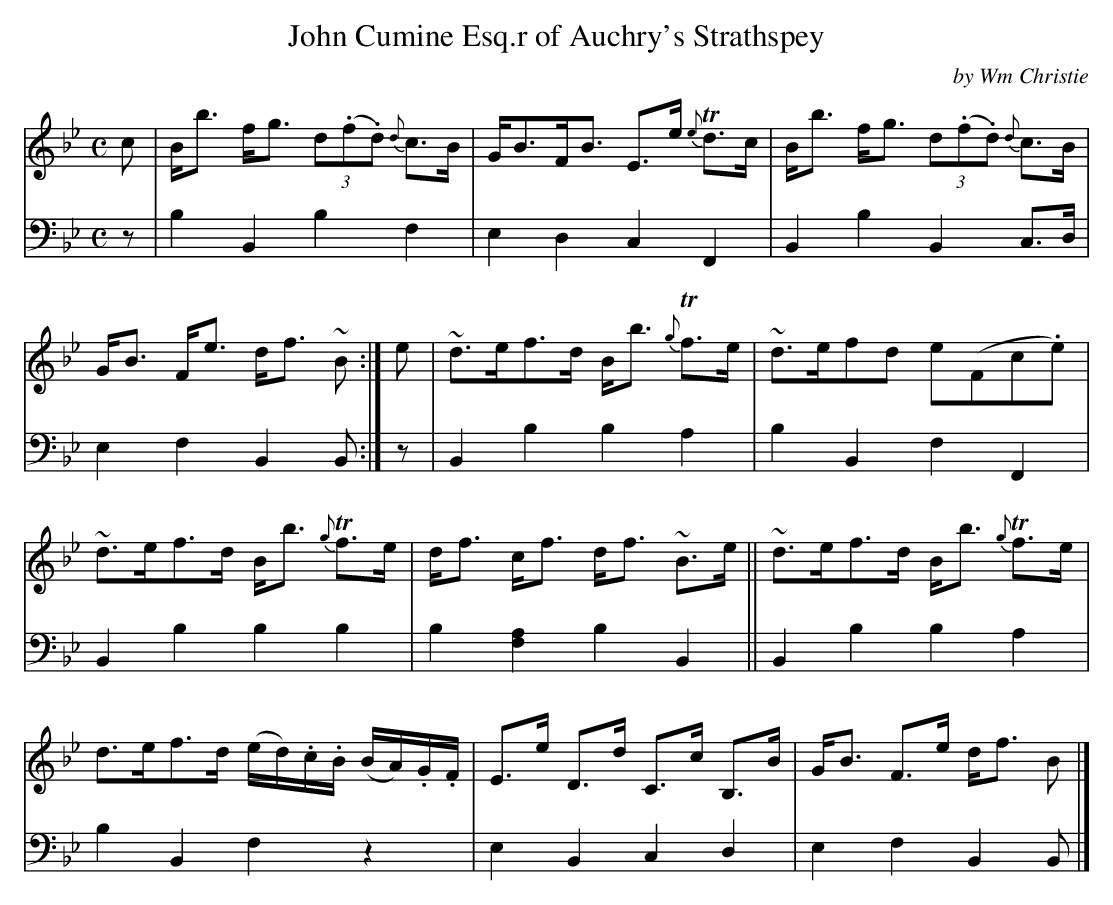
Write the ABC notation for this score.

X:1
T: John Cumine Esq.r of Auchry's Strathspey
C: by Wm Christie
M: C
L: 1/8
K: Bb
V: 1 staves=2
c |\
B<b f<g (3d(.f.d) {d}c>B | G<BF<B E>e {e}Td>c |\
B<b f<g (3d(.f.d) {d}c>B | G<B F<e d<f ~B :| e |\
~d>ef>d B<b {g}Tf>e | ~d>efd e(Fc.e)|
~d>ef>d B<b {g}Tf>e | d<f c<f d<f ~B>e ||\
~d>ef>d B<b {g}Tf>e | d>ef>d (e/d/).c/.B/ (B/A/).G/.F/ |\
E>e D>d C>c B,>B | G<B F>e d<f B |]
V: 2 clef=bass middle=d
z |\
b2B2 b2f2 | e2d2 c2F2 | B2b2 B2c>d | e2f2 B2B :| z | B2b2 b2a2 | b2B2 f2F2 |
B2b2 b2b2 | b2[f2a2] b2B2 || B2b2 b2a2 | b2B2 f2z2 | e2B2 c2d2 | e2f2 B2B |]
